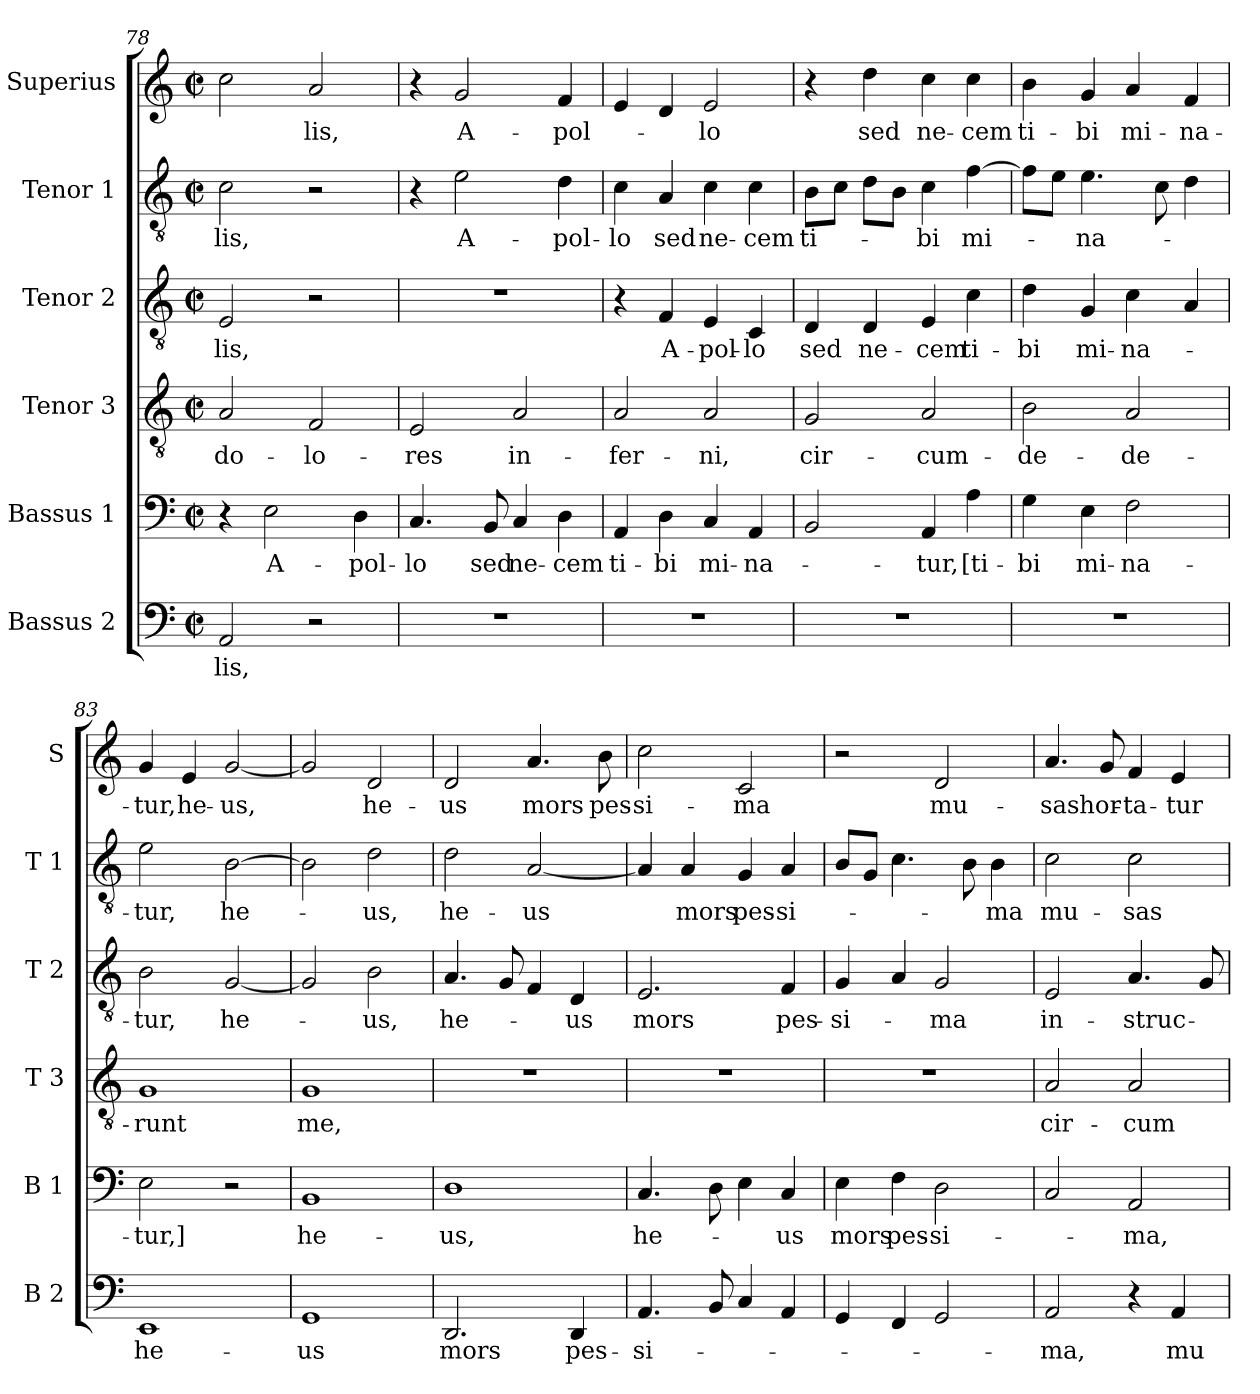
**kern	**text	**kern	**text	**kern	**text	**kern	**text	**kern	**text	**kern	**text
*part6	*part6	*part5	*part5	*part4	*part4	*part3	*part3	*part2	*part2	*part1	*part1
*staff6	*staff6	*staff5	*staff5	*staff4	*staff4	*staff3	*staff3	*staff2	*staff2	*staff1	*staff1
*I"Bassus 2	*	*I"Bassus 1	*	*I"Tenor 3	*	*I"Tenor 2	*	*I"Tenor 1	*	*I"Superius	*
*I'B 2	*	*I'B 1	*	*I'T 3	*	*I'T 2	*	*I'T 1	*	*I'S	*
*clefF4	*	*clefF4	*	*clefGv2	*	*clefGv2	*	*clefGv2	*	*clefG2	*
*k[]	*	*k[]	*	*k[]	*	*k[]	*	*k[]	*	*k[]	*
*C:	*	*C:	*	*C:	*	*C:	*	*C:	*	*C:	*
*M2/2	*	*M2/2	*	*M2/2	*	*M2/2	*	*M2/2	*	*M2/2	*
*met(c|)	*	*met(c|)	*	*met(c|)	*	*met(c|)	*	*met(c|)	*	*met(c|)	*
=78	=78	=78	=78	=78	=78	=78	=78	=78	=78	=78	=78
2AA/	-lis,	4r	.	2A/	do-	2E/	-lis,	2c\	-lis,	2cc\	.
.	.	2E\	A-	.	.	.	.	.	.	.	.
2r	.	.	.	2F/	-lo-	2r	.	2r	.	2a/	-lis,
.	.	4D\	-pol-	.	.	.	.	.	.	.	.
!!LO:LB:g=z
=79	=79	=79	=79	=79	=79	=79	=79	=79	=79	=79	=79
1r	.	4.C/	-lo	2E/	-res	1r	.	4r	.	4r	.
.	.	.	.	.	.	.	.	2e\	A-	2g/	A-
.	.	8BB/	sed	.	.	.	.	.	.	.	.
.	.	4C/	ne-	2A/	in-	.	.	.	.	.	.
.	.	4D\	-cem	.	.	.	.	4d\	-pol-	4f/	-pol-
=80	=80	=80	=80	=80	=80	=80	=80	=80	=80	=80	=80
1r	.	4AA/	ti-	2A/	-fer-	4r	.	4c\	-lo	4e/	.
.	.	4D\	-bi	.	.	4F/	A-	4A/	sed	4d/	.
.	.	4C/	mi-	2A/	-ni,	4E/	-pol-	4c\	ne-	2e/	-lo
.	.	4AA/	-na-	.	.	4C/	-lo	4c\	-cem	.	.
=81	=81	=81	=81	=81	=81	=81	=81	=81	=81	=81	=81
1r	.	2BB/	.	2G/	cir-	4D/	sed	8B\L	ti-	4r	.
.	.	.	.	.	.	.	.	8c\J	.	.	.
.	.	.	.	.	.	4D/	ne-	8d\L	.	4dd\	sed
.	.	.	.	.	.	.	.	8B\J	.	.	.
.	.	4AA/	-tur,	2A/	-cum-	4E/	-cem	4c\	-bi	4cc\	ne-
.	.	4A\	[ti-	.	.	4c\	ti-	[4f\	mi-	4cc\	-cem
=82	=82	=82	=82	=82	=82	=82	=82	=82	=82	=82	=82
1r	.	4G\	-bi	2B\	-de-	4d\	-bi	8f\L]	.	4b\	ti-
.	.	.	.	.	.	.	.	8e\J	.	.	.
.	.	4E\	mi-	.	.	4G/	mi-	4.e\	-na-	4g/	-bi
.	.	2F\	-na-	2A/	-de-	4c\	-na-	.	.	4a/	mi-
.	.	.	.	.	.	.	.	8c\	.	.	.
.	.	.	.	.	.	4A/	.	4d\	.	4f/	-na-
=83	=83	=83	=83	=83	=83	=83	=83	=83	=83	=83	=83
1EE	he-	2E\	-tur,]	1G	-runt	2B\	-tur,	2e\	-tur,	4g/	-tur,
.	.	.	.	.	.	.	.	.	.	4e/	he-
.	.	2r	.	.	.	[2G/	he-	[2B\	he-	[2g/	-us,
=84	=84	=84	=84	=84	=84	=84	=84	=84	=84	=84	=84
1GG	-us	1BB	he-	1G	me,	2G/]	.	2B\]	.	2g/]	.
.	.	.	.	.	.	2B\	-us,	2d\	-us,	2d/	he-
!!LO:PB:g=z
=85	=85	=85	=85	=85	=85	=85	=85	=85	=85	=85	=85
2.DD/	mors	1D	-us,	1r	.	4.A/	he-	2d\	he-	2d/	-us
.	.	.	.	.	.	8G/	.	.	.	.	.
.	.	.	.	.	.	4F/	.	[2A/	-us	4.a/	mors
4DD/	pes-	.	.	.	.	4D/	-us	.	.	.	.
.	.	.	.	.	.	.	.	.	.	8b\	pes-
=86	=86	=86	=86	=86	=86	=86	=86	=86	=86	=86	=86
4.AA/	-si-	4.C/	he-	1r	.	2.E/	mors	4A/]	.	2cc\	-si-
.	.	.	.	.	.	.	.	4A/	mors	.	.
8BB/	.	8D\	.	.	.	.	.	.	.	.	.
4C/	.	4E\	.	.	.	.	.	4G/	pes-	2c/	-ma
4AA/	.	4C/	-us	.	.	4F/	pes-	4A/	-si-	.	.
=87	=87	=87	=87	=87	=87	=87	=87	=87	=87	=87	=87
4GG/	.	4E\	mors	1r	.	4G/	-si-	8B/L	.	2r	.
.	.	.	.	.	.	.	.	8G/J	.	.	.
4FF/	.	4F\	pes-	.	.	4A/	.	4.c\	.	.	.
2GG/	.	2D\	-si-	.	.	2G/	-ma	.	.	2d/	mu-
.	.	.	.	.	.	.	.	8B\	.	.	.
.	.	.	.	.	.	.	.	4B\	-ma	.	.
=88	=88	=88	=88	=88	=88	=88	=88	=88	=88	=88	=88
2AA/	-ma,	2C/	.	2A/	cir-	2E/	in-	2c\	mu-	4.a/	-sas
.	.	.	.	.	.	.	.	.	.	8g/	hor-
4r	.	2AA/	-ma,	2A/	-cum-	4.A/	-struc-	2c\	-sas	4f/	-ta-
4AA/	mu-	.	.	.	.	.	.	.	.	4e/	-tur
.	.	.	.	.	.	8G/	.	.	.	.	.
=	=	=	=	=	=	=	=	=	=	=	=
*-	*-	*-	*-	*-	*-	*-	*-	*-	*-	*-	*-
